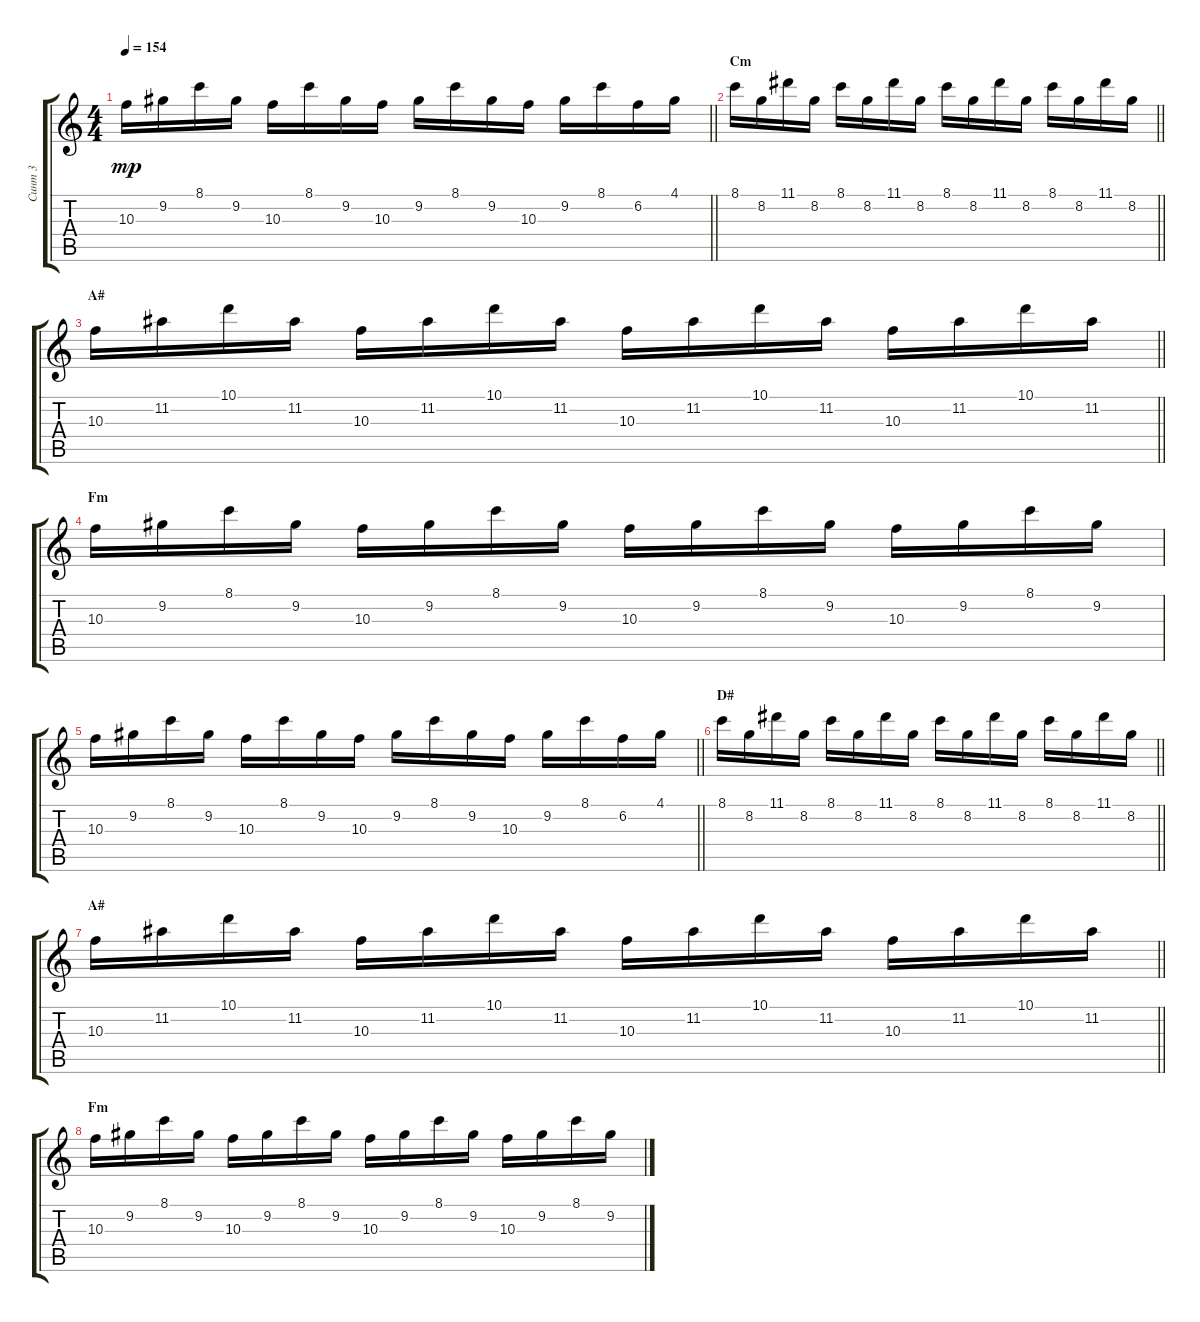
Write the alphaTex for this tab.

\track ("Синт 3" "Синт 3") {instrument lead1square}
\staff {score tabs}
\tuning (E5 B4 G4 D4 A3 E3) {hide}
\ts (4 4)
\tempo 154
\clef g2
\barLineRight lightlight
\ks c
10.3.16{dy mp} 9.2.16 8.1.16 9.2.16 10.3.16 8.1.16 9.2.16 10.3.16 9.2.16 8.1.16 9.2.16 10.3.16 9.2.16 8.1.16 6.2.16 4.1.16 |
\section ("" "Cm")
\barLineRight lightlight
8.1.16 8.2.16 11.1.16 8.2.16 8.1.16 8.2.16 11.1.16 8.2.16 8.1.16 8.2.16 11.1.16 8.2.16 8.1.16 8.2.16 11.1.16 8.2.16 |
\section ("" "A#")
\barLineRight lightlight
10.3.16 11.2.16 10.1.16 11.2.16 10.3.16 11.2.16 10.1.16 11.2.16 10.3.16 11.2.16 10.1.16 11.2.16 10.3.16 11.2.16 10.1.16 11.2.16 |
\section ("" "Fm")
10.3.16 9.2.16 8.1.16 9.2.16 10.3.16 9.2.16 8.1.16 9.2.16 10.3.16 9.2.16 8.1.16 9.2.16 10.3.16 9.2.16 8.1.16 9.2.16 |
\barLineRight lightlight
10.3.16 9.2.16 8.1.16 9.2.16 10.3.16 8.1.16 9.2.16 10.3.16 9.2.16 8.1.16 9.2.16 10.3.16 9.2.16 8.1.16 6.2.16 4.1.16 |
\section ("" "D#")
\barLineRight lightlight
8.1.16 8.2.16 11.1.16 8.2.16 8.1.16 8.2.16 11.1.16 8.2.16 8.1.16 8.2.16 11.1.16 8.2.16 8.1.16 8.2.16 11.1.16 8.2.16 |
\section ("" "A#")
\barLineRight lightlight
10.3.16 11.2.16 10.1.16 11.2.16 10.3.16 11.2.16 10.1.16 11.2.16 10.3.16 11.2.16 10.1.16 11.2.16 10.3.16 11.2.16 10.1.16 11.2.16 |
\section ("" "Fm")
10.3.16 9.2.16 8.1.16 9.2.16 10.3.16 9.2.16 8.1.16 9.2.16 10.3.16 9.2.16 8.1.16 9.2.16 10.3.16 9.2.16 8.1.16 9.2.16
